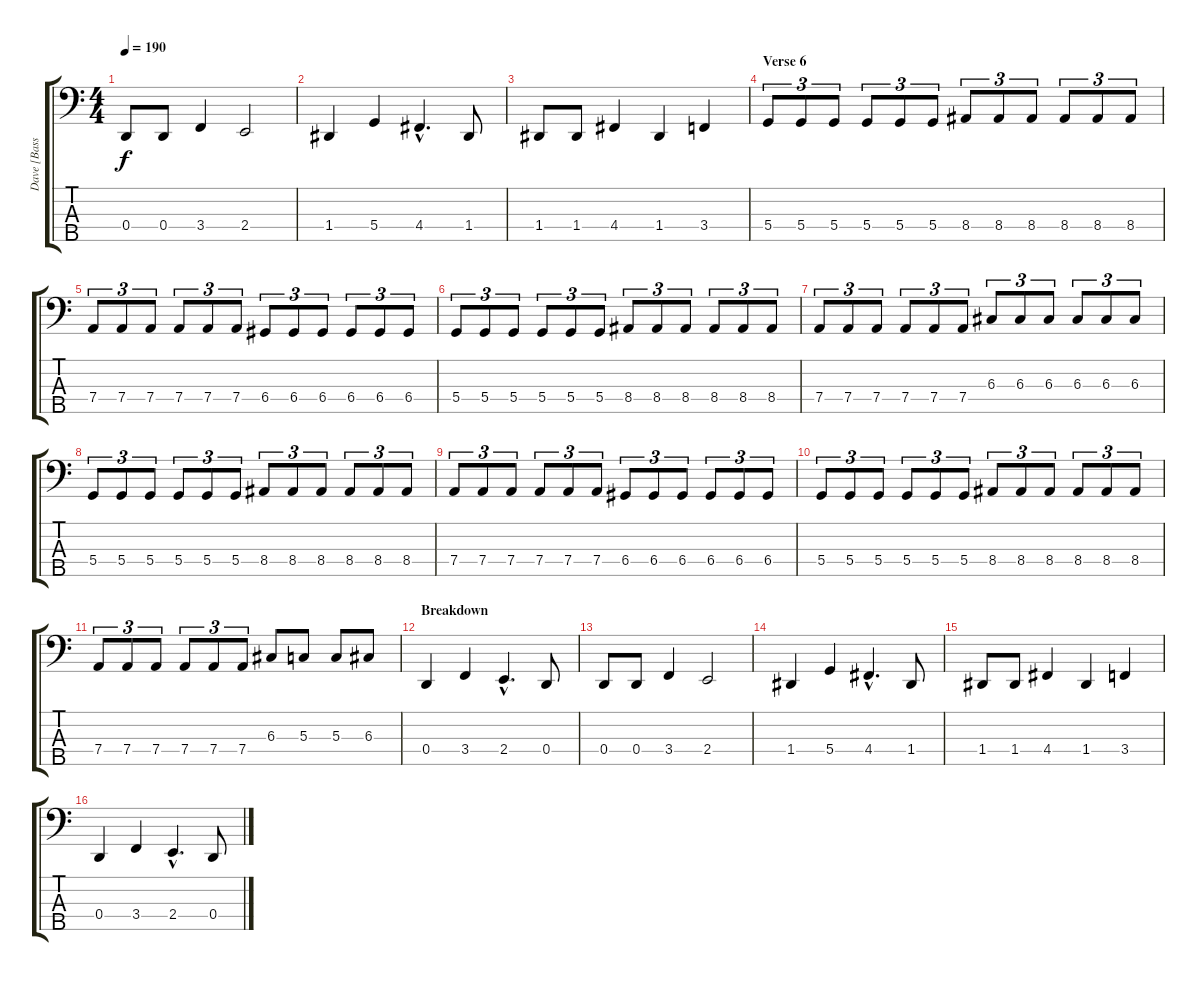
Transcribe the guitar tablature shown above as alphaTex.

\track ("Dave [Bass]" "Dave [Bass") {instrument electricbasspick}
\staff {score tabs}
\tuning (F2 C2 G1 D1 A0) {hide}
\ts (4 4)
\tempo 190
\clef f4
\ks c
0.4.8{dy f} 0.4.8 3.4.4 2.4.2 |
1.4.4 5.4.4 4.4{hac}.4{d} 1.4.8 |
1.4.8 1.4.8 4.4.4 1.4.4 3.4.4 |
\section ("" "Verse 6")
5.4.8{tu (3 2)} 5.4.8{tu (3 2)} 5.4.8{tu (3 2)} 5.4.8{tu (3 2)} 5.4.8{tu (3 2)} 5.4.8{tu (3 2)} 8.4.8{tu (3 2)} 8.4.8{tu (3 2)} 8.4.8{tu (3 2)} 8.4.8{tu (3 2)} 8.4.8{tu (3 2)} 8.4.8{tu (3 2)} |
7.4.8{tu (3 2)} 7.4.8{tu (3 2)} 7.4.8{tu (3 2)} 7.4.8{tu (3 2)} 7.4.8{tu (3 2)} 7.4.8{tu (3 2)} 6.4.8{tu (3 2)} 6.4.8{tu (3 2)} 6.4.8{tu (3 2)} 6.4.8{tu (3 2)} 6.4.8{tu (3 2)} 6.4.8{tu (3 2)} |
5.4.8{tu (3 2)} 5.4.8{tu (3 2)} 5.4.8{tu (3 2)} 5.4.8{tu (3 2)} 5.4.8{tu (3 2)} 5.4.8{tu (3 2)} 8.4.8{tu (3 2)} 8.4.8{tu (3 2)} 8.4.8{tu (3 2)} 8.4.8{tu (3 2)} 8.4.8{tu (3 2)} 8.4.8{tu (3 2)} |
7.4.8{tu (3 2)} 7.4.8{tu (3 2)} 7.4.8{tu (3 2)} 7.4.8{tu (3 2)} 7.4.8{tu (3 2)} 7.4.8{tu (3 2)} 6.3.8{tu (3 2)} 6.3.8{tu (3 2)} 6.3.8{tu (3 2)} 6.3.8{tu (3 2)} 6.3.8{tu (3 2)} 6.3.8{tu (3 2)} |
5.4.8{tu (3 2)} 5.4.8{tu (3 2)} 5.4.8{tu (3 2)} 5.4.8{tu (3 2)} 5.4.8{tu (3 2)} 5.4.8{tu (3 2)} 8.4.8{tu (3 2)} 8.4.8{tu (3 2)} 8.4.8{tu (3 2)} 8.4.8{tu (3 2)} 8.4.8{tu (3 2)} 8.4.8{tu (3 2)} |
7.4.8{tu (3 2)} 7.4.8{tu (3 2)} 7.4.8{tu (3 2)} 7.4.8{tu (3 2)} 7.4.8{tu (3 2)} 7.4.8{tu (3 2)} 6.4.8{tu (3 2)} 6.4.8{tu (3 2)} 6.4.8{tu (3 2)} 6.4.8{tu (3 2)} 6.4.8{tu (3 2)} 6.4.8{tu (3 2)} |
5.4.8{tu (3 2)} 5.4.8{tu (3 2)} 5.4.8{tu (3 2)} 5.4.8{tu (3 2)} 5.4.8{tu (3 2)} 5.4.8{tu (3 2)} 8.4.8{tu (3 2)} 8.4.8{tu (3 2)} 8.4.8{tu (3 2)} 8.4.8{tu (3 2)} 8.4.8{tu (3 2)} 8.4.8{tu (3 2)} |
7.4.8{tu (3 2)} 7.4.8{tu (3 2)} 7.4.8{tu (3 2)} 7.4.8{tu (3 2)} 7.4.8{tu (3 2)} 7.4.8{tu (3 2)} 6.3.8 5.3.8 5.3.8 6.3.8 |
\section ("" "Breakdown")
0.4.4 3.4.4 2.4{hac}.4{d} 0.4.8 |
0.4.8 0.4.8 3.4.4 2.4.2 |
1.4.4 5.4.4 4.4{hac}.4{d} 1.4.8 |
1.4.8 1.4.8 4.4.4 1.4.4 3.4.4 |
0.4.4 3.4.4 2.4{hac}.4{d} 0.4.8
